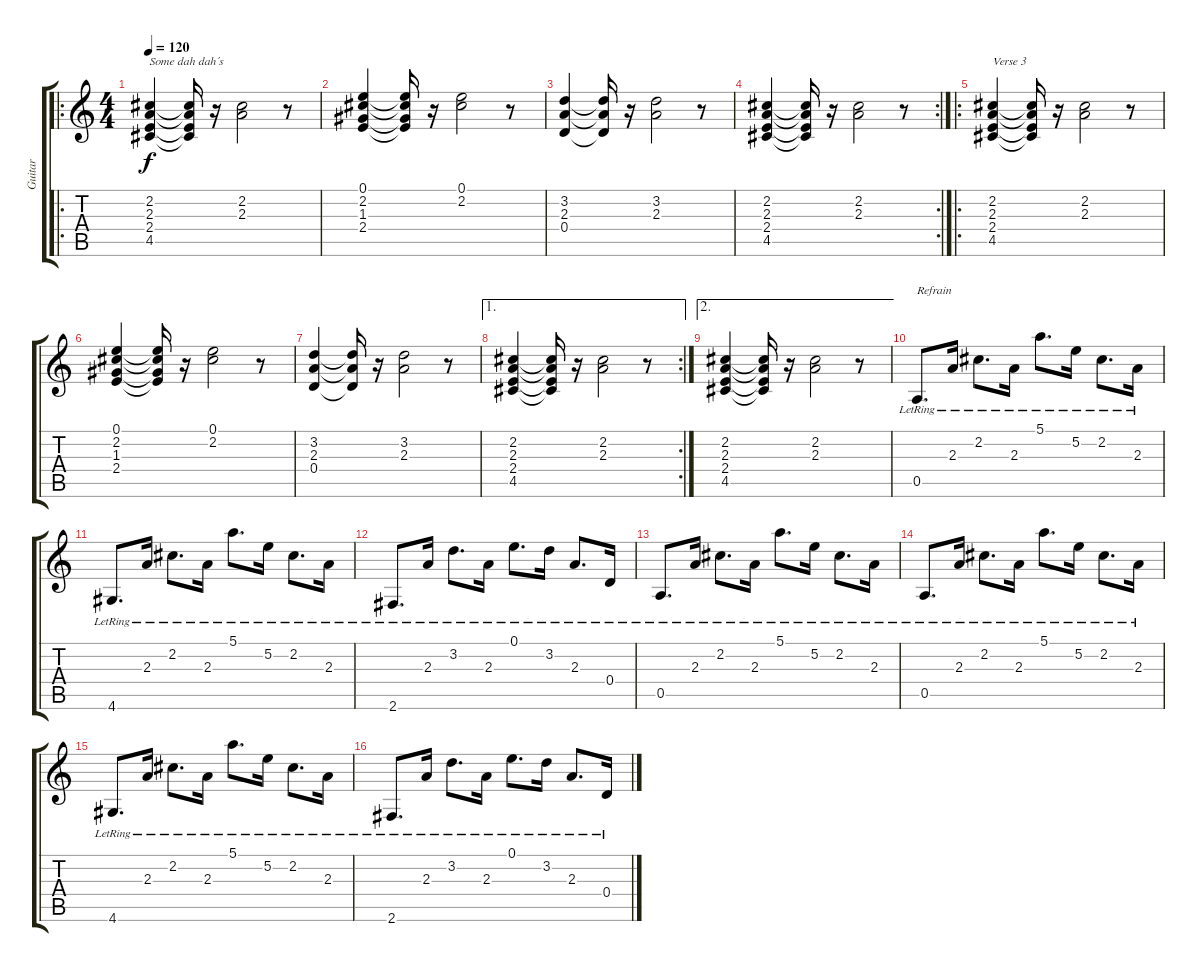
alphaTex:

\track ("Guitar" "Guitar") {instrument acousticguitarnylon}
\staff {score tabs}
\tuning (E4 B3 G3 D3 A2 E2) {hide}
\ro
\ts (4 4)
\tempo 120
\clef g2
\ks c
(2.2 2.3 2.4 4.5).4{txt "Some dah dah´s" dy f} (2.2{t} 2.3{t} 2.4{t} 4.5{t}).16 r.16 (2.2 2.3).2 r.8 |
(0.1 2.2 1.3 2.4).4 (0.1{t} 2.2{t} 1.3{t} 2.4{t}).16 r.16 (0.1 2.2).2 r.8 |
(3.2 2.3 0.4).4 (3.2{t} 2.3{t} 0.4{t}).16 r.16 (3.2 2.3).2 r.8 |
\rc 2
(2.2 2.3 2.4 4.5).4{txt " "} (2.2{t} 2.3{t} 2.4{t} 4.5{t}).16 r.16 (2.2 2.3).2 r.8 |
\ro
(2.2 2.3 2.4 4.5).4{txt "Verse 3"} (2.2{t} 2.3{t} 2.4{t} 4.5{t}).16 r.16 (2.2 2.3).2 r.8 |
(0.1 2.2 1.3 2.4).4 (0.1{t} 2.2{t} 1.3{t} 2.4{t}).16 r.16 (0.1 2.2).2 r.8 |
(3.2 2.3 0.4).4 (3.2{t} 2.3{t} 0.4{t}).16 r.16 (3.2 2.3).2 r.8 |
\ae 1
\rc 2
(2.2 2.3 2.4 4.5).4 (2.2{t} 2.3{t} 2.4{t} 4.5{t}).16 r.16 (2.2 2.3).2 r.8 |
\ae 2
(2.2 2.3 2.4 4.5).4 (2.2{t} 2.3{t} 2.4{t} 4.5{t}).16 r.16 (2.2 2.3).2 r.8 |
0.5{lr}.8{d txt "Refrain"} 2.3{lr}.16 2.2{lr}.8{d} 2.3{lr}.16 5.1{lr}.8{d} 5.2{lr}.16 2.2{lr}.8{d} 2.3{lr}.16 |
4.6{lr}.8{d} 2.3{lr}.16 2.2{lr}.8{d} 2.3{lr}.16 5.1{lr}.8{d} 5.2{lr}.16 2.2{lr}.8{d} 2.3{lr}.16 |
2.6{lr}.8{d} 2.3{lr}.16 3.2{lr}.8{d} 2.3{lr}.16 0.1{lr}.8{d} 3.2{lr}.16 2.3{lr}.8{d} 0.4{lr}.16 |
0.5{lr}.8{d} 2.3{lr}.16 2.2{lr}.8{d} 2.3{lr}.16 5.1{lr}.8{d} 5.2{lr}.16 2.2{lr}.8{d} 2.3{lr}.16 |
0.5{lr}.8{d} 2.3{lr}.16 2.2{lr}.8{d} 2.3{lr}.16 5.1{lr}.8{d} 5.2{lr}.16 2.2{lr}.8{d} 2.3{lr}.16 |
4.6{lr}.8{d} 2.3{lr}.16 2.2{lr}.8{d} 2.3{lr}.16 5.1{lr}.8{d} 5.2{lr}.16 2.2{lr}.8{d} 2.3{lr}.16 |
2.6{lr}.8{d} 2.3{lr}.16 3.2{lr}.8{d} 2.3{lr}.16 0.1{lr}.8{d} 3.2{lr}.16 2.3{lr}.8{d} 0.4{lr}.16
